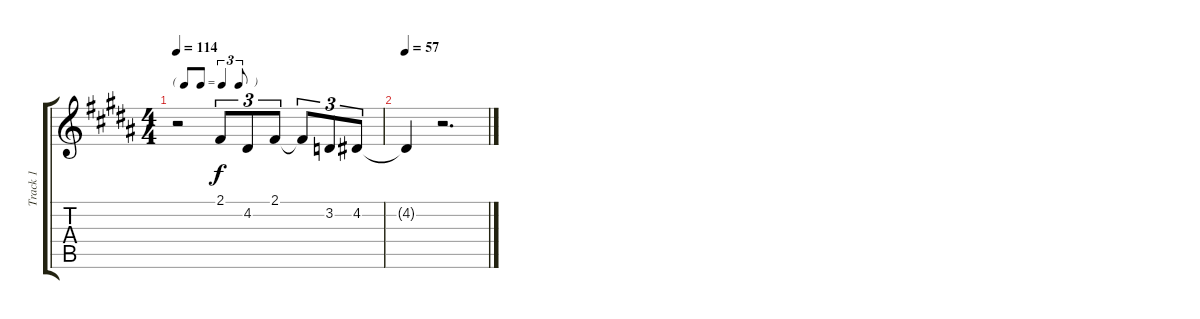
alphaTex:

\track ("Track 1" "Track 1") {instrument tenorsax}
\staff {score tabs}
\tuning (E4 B3 G3 D3 A2 E2) {hide}
\ts (4 4)
\tf triplet8th
\tempo 114
\clef g2
\ks b
r.2{dy f} 2.1.8{tu (3 2)} 4.2.8{tu (3 2)} 2.1.8{tu (3 2)} 2.1{t}.8{tu (3 2)} 3.2.8{tu (3 2)} 4.2.8{tu (3 2)} |
\tempo 57
4.2{t}.4 r.2{d}
